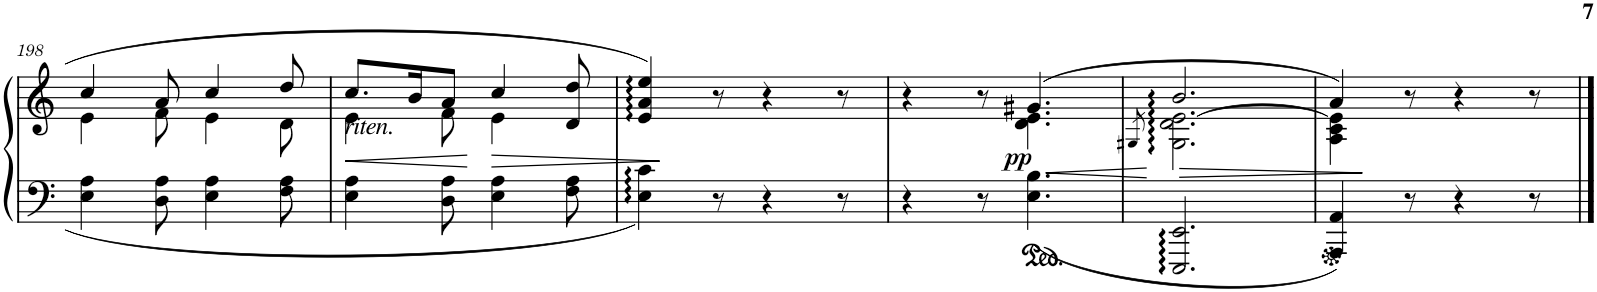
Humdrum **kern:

**kern	**kern	**dynam
*part1	*part1	*part1
*staff2	*staff1	*staff1/2
*I"Piano	*	*
*I'Pno.	*	*
!!LO:PB:g=z
*clefF4	*clefG2	*
*k[]	*k[]	*
*M6/8	*M6/8	*
=198	=198	=198
*	*^	*
4E\ 4A\	4cc/	4e\	.
8D\ 8A\	8a/	8f\	.
4E\ 4A\	4cc/	4e\	.
8F\ 8A\	8dd/	8d\	.
=199	=199	=199	=199
!	!LO:TX:b:i:t=riten.	!	!
!	!	!	!LO:HP:b
4E\ 4A\	8.cc/L	4e\	<
.	16b/K	.	.
8D\ 8A\	8a/J	8f\	.
!	!	!	!LO:HP:n=1:b
4E\ 4A\	4cc/	4e\	[ >
8F\ 8A\	8d/ 8dd/	8ryy	.
*	*v	*v	*
=200	=200	=200
4E\:: 4c\::	4e/ 4a/ 4ee/	.
8r	8r	]
4r	4r	.
8r	8r	.
=201	=201	=201
*	*^	*
4r	4r	4.ryy	.
!	!	!	!LO:DY:b
8r	8r	.	pp
!	!	!	!LO:HP:b
4.E\ 4.B\	(4.g#X/	4.d\ 4.e\	<
*	*v	*v	*
.	.	[
=202	=202	=202
*	*^	*
.	.	8qG#X/	.
!	!	!	!LO:HP:b
2.EEE/:: 2.EE/::	2.b/	2.G#\ 2.d\ [>2.e\	>
=203	=203	=203	=203
4AAA/ 4AA/	4a/)	4A\ 4c\ 4e\]	.
8r	8r	2ryy	]
4r	4r	.	.
8r	8r	.	.
*	*v	*v	*
==	==	==
*-	*-	*-
